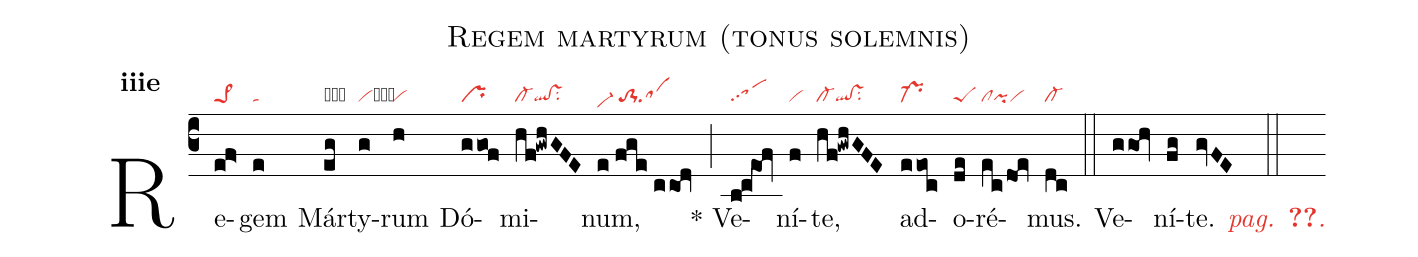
name:Regem martyrum (tonus solemnis);
office-part:in;
mode:3e;
nabc-lines:1;
%%
initial-style: 1;
name: Regem Martyrum;
mode: 3;
office-part: Invitatorium;
annotation: Inv.;
annotation: iii e;
nabc-lines: 1;
%%
(c3) Re(ef>|pe>1)gem(e|ta) Már(eg|obpe)ty(g|vicb)rum(h|vi) Dó(ggof|pr)mi(hf!gwhGFE|cl-ql!vssu2)num,(e//fge//ccod|vi-hd/to-1sa) (;) <sp>*</sp> Ve(b!c@eo1f|sapp1)ní(f|vi)te,(hf!gwhGFE|cl-ql!vssu2) ad(eeoc|pr-)o(de|peS)ré(ec/doe|clpivi)mus.(dc|cl-) (::)
<nlba>Ve(g/goh)ní(fg)t{e}. <c><i>pag. <v>\pageref{M-ORIP3e}</v>.</i></c></nlba>(gvFE ::)
